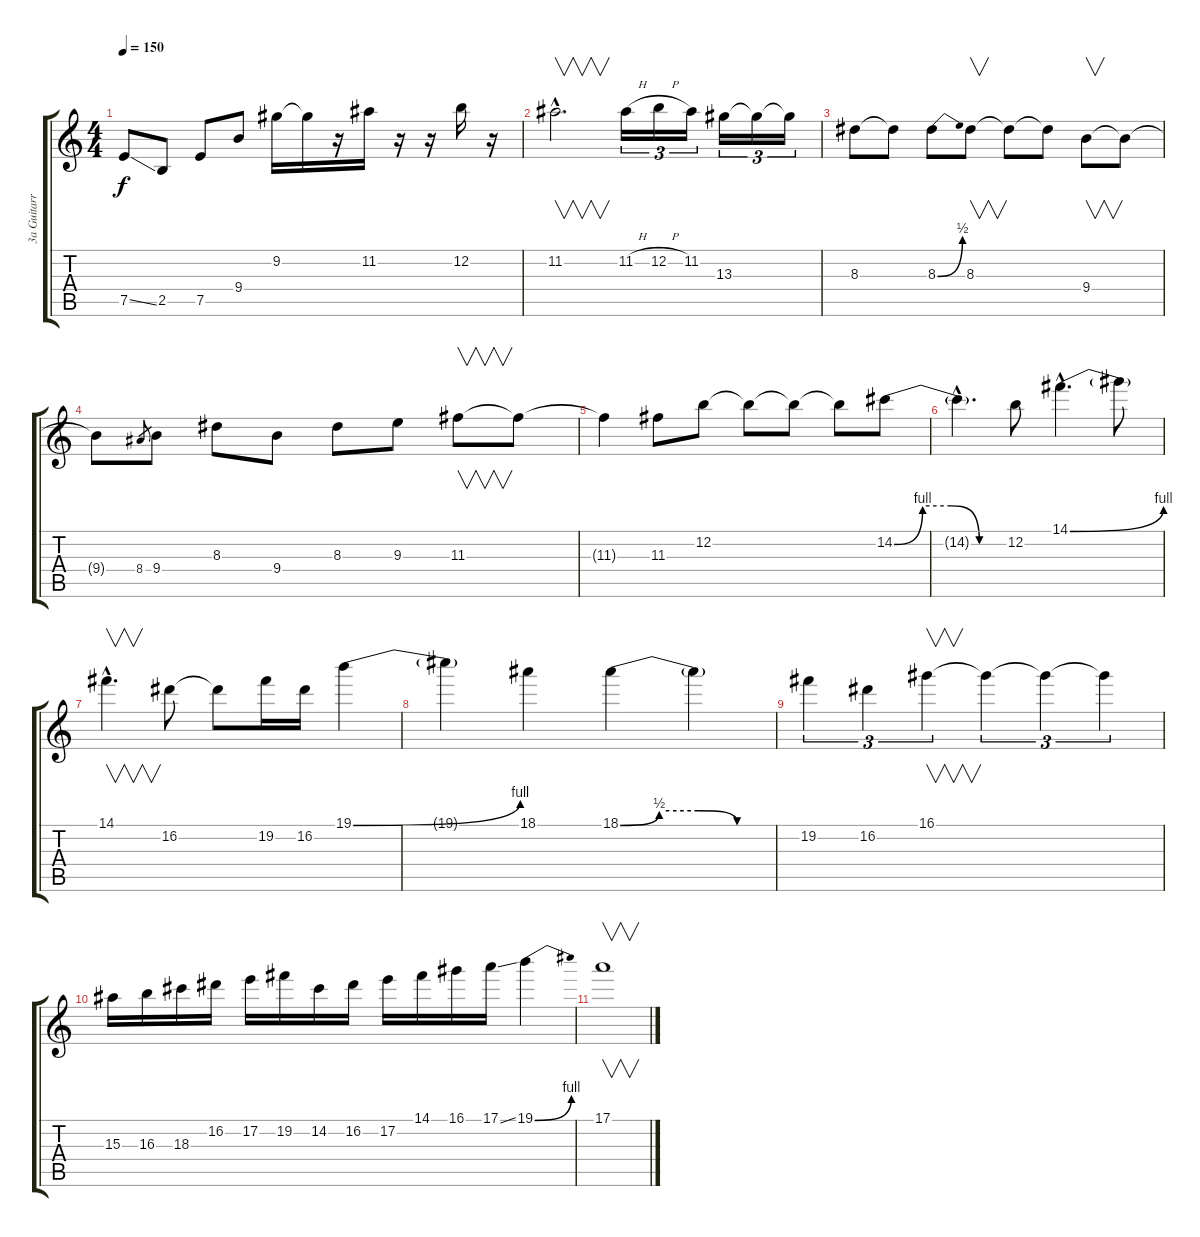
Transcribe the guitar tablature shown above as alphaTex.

\track ("3a Guitarra/Solo Mariutti" "3a Guitarr") {instrument distortionguitar}
\staff {score tabs}
\tuning (E4 B3 G3 D3 A2 E2) {hide}
\ts (4 4)
\tempo 150
\clef g2
\ks c
7.5{ss}.8{dy f} 2.5.8 7.5.8 9.4.8 9.2.16 9.2{t}.16 r.16 11.2.16 r.16 r.16 12.2.16 r.16 |
11.2{hac}.2{v d} 11.2{h}.16{tu (3 2)} 12.2{h}.16{tu (3 2)} 11.2.16{tu (3 2)} 13.3.16{tu (3 2)} 13.3{t}.16{tu (3 2)} 13.3{t}.16{tu (3 2)} |
8.3.8 8.3{t}.8 8.3{be (bend 0 0 60 2)}.8 8.3.8{v} 8.3{t}.8 8.3{t}.8 9.4.8{v} 9.4{t}.8 |
9.4{t}.8 8.4.8{gr} 9.4.8 8.3.8 9.4.8 8.3.8 9.3.8 11.3.8{v} 11.3{t}.8 |
11.3{t}.4 11.3.8 12.2.8 12.2{t}.8 12.2{t}.8 12.2{t}.8 14.2{be (custom 0 0 15 4 30 4 45 0 60 0)}.8 |
14.2{hac t}.4{d} 12.2.8 14.1{be (bend 0 0 60 4) hac}.4{d} 14.1{t}.8 |
14.1{hac}.4{v d} 16.2.8 16.2{t}.8 19.2.16 16.2.16 19.1{be (bend 0 0 60 4)}.4 |
19.1{t}.4 18.1.4 18.1{be (custom 0 0 15 2 30 2 45 0 60 0)}.4 18.1{t}.4 |
19.2.4{tu (3 2)} 16.2.4{tu (3 2)} 16.1.4{v tu (3 2)} 16.1{t}.4{tu (3 2)} 16.1{t}.4{tu (3 2)} 16.1{t}.4{tu (3 2)} |
15.3.16 16.3.16 18.3.16 16.2.16 17.2.16 19.2.16 14.2.16 16.2.16 17.2.16 14.1.16 16.1.16 17.1{ss}.16 19.1{be (bend 0 0 60 4)}.4 |
17.1.1{v}
